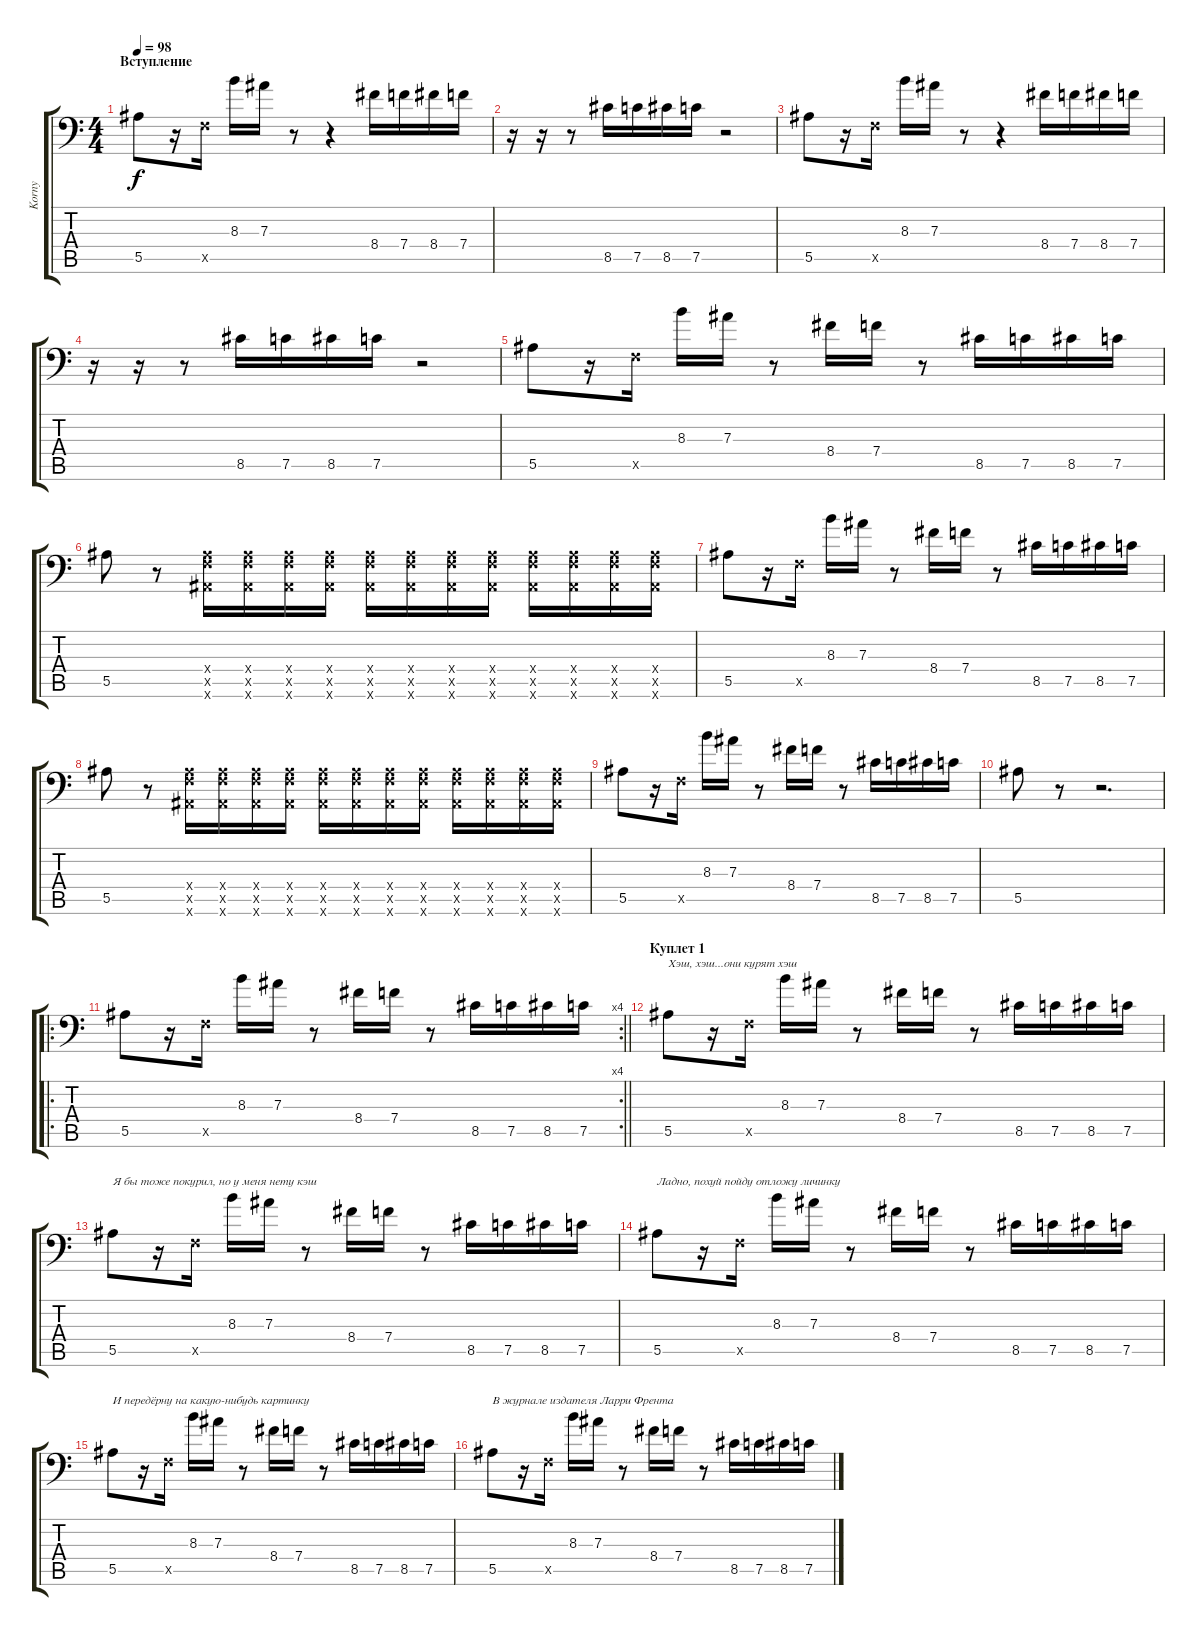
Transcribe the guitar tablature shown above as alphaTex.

\track ("Korny" "Korny") {instrument distortionguitar}
\staff {score tabs}
\tuning (C4 G3 Eb3 Bb2 F2 Bb1) {hide}
\ts (4 4)
\section ("" "Вступление")
\tempo 98
\clef f4
\ks c
5.5.8{dy f instrument overdrivenguitar} r.16 0.5{x}.16 8.3.16 7.3.16 r.8 r.4 8.4.16 7.4.16 8.4.16 7.4.16 |
r.16 r.16 r.8 8.5.16 7.5.16 8.5.16 7.5.16 r.2 |
5.5.8 r.16 0.5{x}.16 8.3.16 7.3.16 r.8 r.4 8.4.16 7.4.16 8.4.16 7.4.16 |
r.16 r.16 r.8 8.5.16 7.5.16 8.5.16 7.5.16 r.2 |
5.5.8 r.16 0.5{x}.16 8.3.16 7.3.16 r.8 8.4.16 7.4.16 r.8 8.5.16 7.5.16 8.5.16 7.5.16 |
5.5.8 r.8 (0.4{x} 0.5{x} 0.6{x}).16 (0.4{x} 0.5{x} 0.6{x}).16 (0.4{x} 0.5{x} 0.6{x}).16 (0.4{x} 0.5{x} 0.6{x}).16 (0.4{x} 0.5{x} 0.6{x}).16 (0.4{x} 0.5{x} 0.6{x}).16 (0.4{x} 0.5{x} 0.6{x}).16 (0.4{x} 0.5{x} 0.6{x}).16 (0.4{x} 0.5{x} 0.6{x}).16 (0.4{x} 0.5{x} 0.6{x}).16 (0.4{x} 0.5{x} 0.6{x}).16 (0.4{x} 0.5{x} 0.6{x}).16 |
5.5.8 r.16 0.5{x}.16 8.3.16 7.3.16 r.8 8.4.16 7.4.16 r.8 8.5.16 7.5.16 8.5.16 7.5.16 |
5.5.8 r.8 (0.4{x} 0.5{x} 0.6{x}).16 (0.4{x} 0.5{x} 0.6{x}).16 (0.4{x} 0.5{x} 0.6{x}).16 (0.4{x} 0.5{x} 0.6{x}).16 (0.4{x} 0.5{x} 0.6{x}).16 (0.4{x} 0.5{x} 0.6{x}).16 (0.4{x} 0.5{x} 0.6{x}).16 (0.4{x} 0.5{x} 0.6{x}).16 (0.4{x} 0.5{x} 0.6{x}).16 (0.4{x} 0.5{x} 0.6{x}).16 (0.4{x} 0.5{x} 0.6{x}).16 (0.4{x} 0.5{x} 0.6{x}).16 |
5.5.8 r.16 0.5{x}.16 8.3.16 7.3.16 r.8 8.4.16 7.4.16 r.8 8.5.16 7.5.16 8.5.16 7.5.16 |
5.5.8 r.8 r.2{d} |
\ro
\rc 4
\barLineRight lightlight
5.5.8 r.16 0.5{x}.16 8.3.16 7.3.16 r.8 8.4.16 7.4.16 r.8 8.5.16 7.5.16 8.5.16 7.5.16 |
\section ("" "Куплет 1")
5.5.8{txt "Хэш, хэш...они курят хэш"} r.16 0.5{x}.16 8.3.16 7.3.16 r.8 8.4.16 7.4.16 r.8 8.5.16 7.5.16 8.5.16 7.5.16 |
5.5.8{txt "Я бы тоже покурил, но у меня нету кэш"} r.16 0.5{x}.16 8.3.16 7.3.16 r.8 8.4.16 7.4.16 r.8 8.5.16 7.5.16 8.5.16 7.5.16 |
5.5.8{txt "Ладно, похуй пойду отложу личинку"} r.16 0.5{x}.16 8.3.16 7.3.16 r.8 8.4.16 7.4.16 r.8 8.5.16 7.5.16 8.5.16 7.5.16 |
5.5.8{txt "И передёрну на какую-нибудь картинку"} r.16 0.5{x}.16 8.3.16 7.3.16 r.8 8.4.16 7.4.16 r.8 8.5.16 7.5.16 8.5.16 7.5.16 |
5.5.8{txt "В журнале издателя Ларри Френта"} r.16 0.5{x}.16 8.3.16 7.3.16 r.8 8.4.16 7.4.16 r.8 8.5.16 7.5.16 8.5.16 7.5.16
